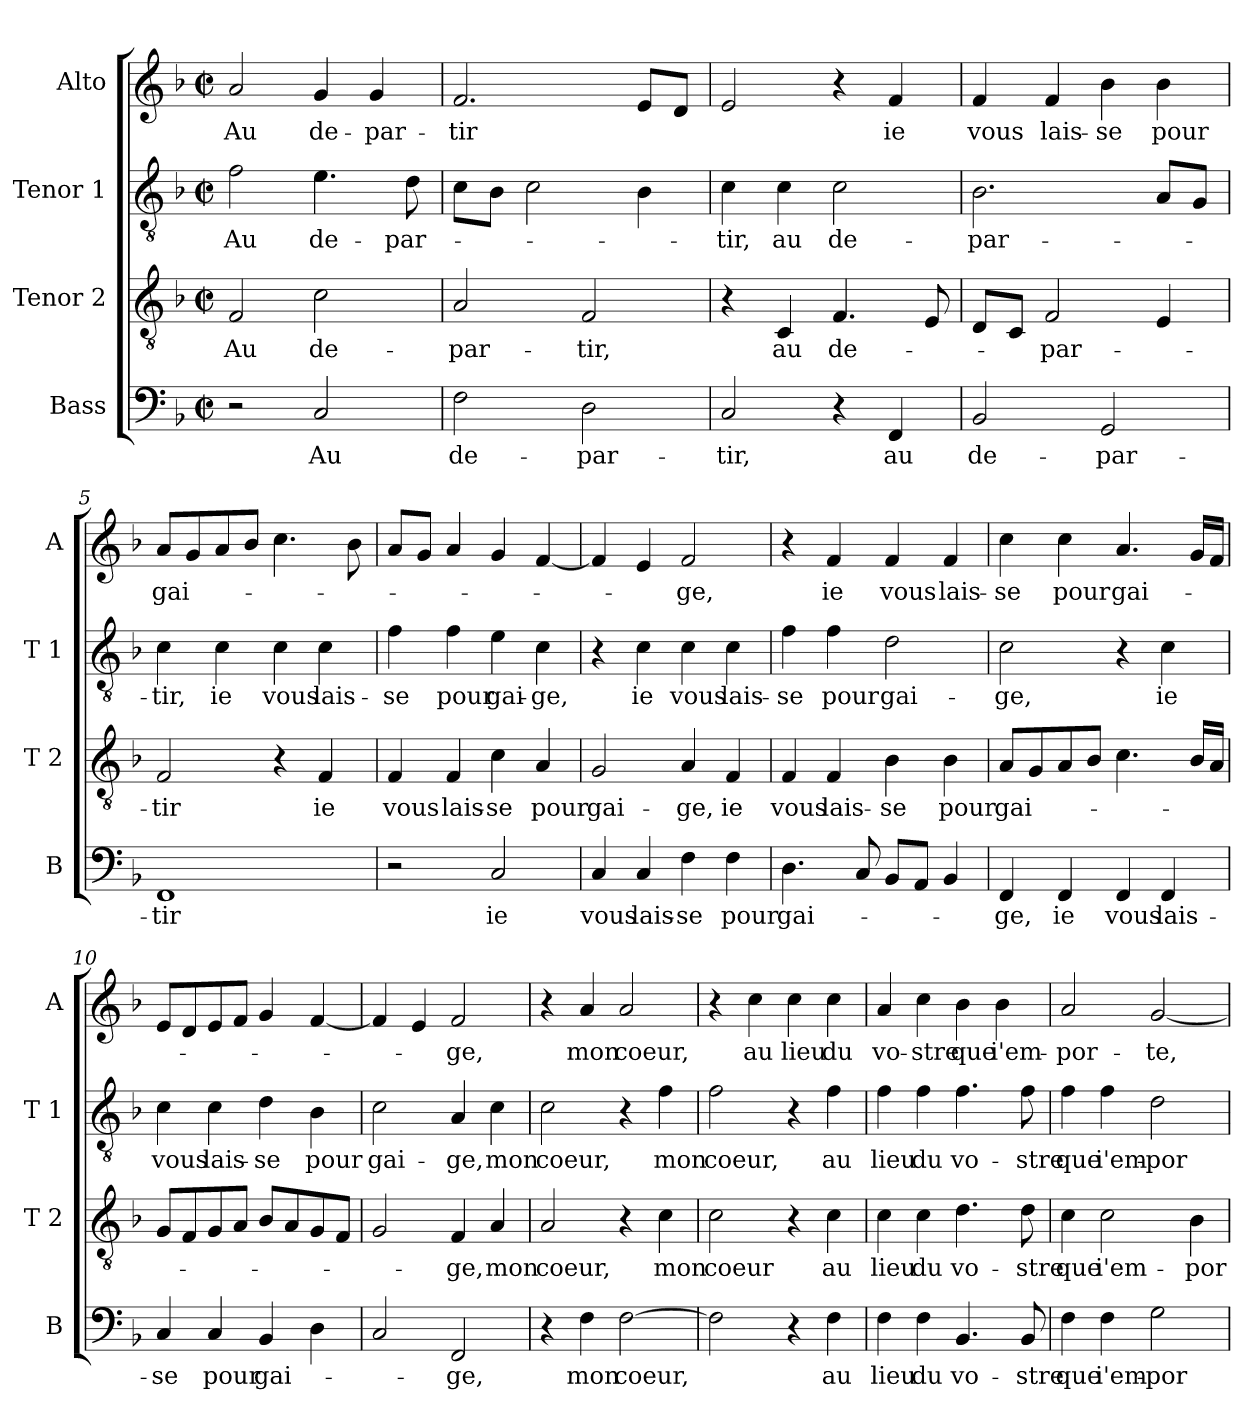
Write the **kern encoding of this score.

**kern	**text	**kern	**text	**kern	**text	**kern	**text
*part4	*part4	*part3	*part3	*part2	*part2	*part1	*part1
*staff4	*staff4	*staff3	*staff3	*staff2	*staff2	*staff1	*staff1
*I"Bass	*	*I"Tenor 2	*	*I"Tenor 1	*	*I"Alto	*
*I'B	*	*I'T 2	*	*I'T 1	*	*I'A	*
*clefF4	*	*clefGv2	*	*clefGv2	*	*clefG2	*
*k[b-]	*	*k[b-]	*	*k[b-]	*	*k[b-]	*
*F:	*	*F:	*	*F:	*	*F:	*
*M2/2	*	*M2/2	*	*M2/2	*	*M2/2	*
*met(c|)	*	*met(c|)	*	*met(c|)	*	*met(c|)	*
=1	=1	=1	=1	=1	=1	=1	=1
!	!	!	!LO:LY:b	!	!LO:LY:b	!	!LO:LY:b
2r	.	2F/	Au	2f\	Au	2a/	Au
!	!LO:LY:b	!	!LO:LY:b	!	!LO:LY:b	!	!LO:LY:b
2C/	Au	2c\	de-	4.e\	de-	4g/	de-
!	!	!	!	!	!	!	!LO:LY:b
.	.	.	.	.	.	4g/	-par-
!	!	!	!	!	!LO:LY:b	!	!
.	.	.	.	8d\	-par-	.	.
=2	=2	=2	=2	=2	=2	=2	=2
!	!LO:LY:b	!	!LO:LY:b	!	!	!	!LO:LY:b
2F\	de-	2A/	-par-	8c\L	.	2.f/	-tir
.	.	.	.	8B-\J	.	.	.
.	.	.	.	2c\	.	.	.
!	!LO:LY:b	!	!LO:LY:b	!	!	!	!
2D\	-par-	2F/	-tir,	.	.	.	.
.	.	.	.	4B-\	.	8e/L	.
.	.	.	.	.	.	8d/J	.
=3	=3	=3	=3	=3	=3	=3	=3
!	!LO:LY:b	!	!	!	!LO:LY:b	!	!
2C/	-tir,	4r	.	4c\	-tir,	2e/	.
!	!	!	!LO:LY:b	!	!LO:LY:b	!	!
.	.	4C/	au	4c\	au	.	.
!	!	!	!LO:LY:b	!	!LO:LY:b	!	!
4r	.	4.F/	de-	2c\	de-	4r	.
!	!LO:LY:b	!	!	!	!	!	!LO:LY:b
4FF/	au	.	.	.	.	4f/	ie
.	.	8E/	.	.	.	.	.
=4	=4	=4	=4	=4	=4	=4	=4
!	!LO:LY:b	!	!	!	!LO:LY:b	!	!LO:LY:b
2BB-/	de-	8D/L	.	2.B-\	-par-	4f/	vous
.	.	8C/J	.	.	.	.	.
!	!	!	!LO:LY:b	!	!	!	!LO:LY:b
.	.	2F/	-par-	.	.	4f/	lais-
!	!LO:LY:b	!	!	!	!	!	!LO:LY:b
2GG/	-par-	.	.	.	.	4b-\	-se
!	!	!	!	!	!	!	!LO:LY:b
.	.	4E/	.	8A/L	.	4b-\	pour
.	.	.	.	8G/J	.	.	.
=5	=5	=5	=5	=5	=5	=5	=5
!	!LO:LY:b	!	!LO:LY:b	!	!LO:LY:b	!	!LO:LY:b
1FF	-tir	2F/	-tir	4c\	-tir,	8a/L	gai-
.	.	.	.	.	.	8g/	.
!	!	!	!	!	!LO:LY:b	!	!
.	.	.	.	4c\	ie	8a/	.
.	.	.	.	.	.	8b-/J	.
!	!	!	!	!	!LO:LY:b	!	!
.	.	4r	.	4c\	vous	4.cc\	.
!	!	!	!LO:LY:b	!	!LO:LY:b	!	!
.	.	4F/	ie	4c\	lais-	.	.
.	.	.	.	.	.	8b-\	.
!!LO:LB:g=z
=6	=6	=6	=6	=6	=6	=6	=6
!	!	!	!LO:LY:b	!	!LO:LY:b	!	!
2r	.	4F/	vous	4f\	-se	8a/L	.
.	.	.	.	.	.	8g/J	.
!	!	!	!LO:LY:b	!	!LO:LY:b	!	!
.	.	4F/	lais-	4f\	pour	4a/	.
!	!LO:LY:b	!	!LO:LY:b	!	!LO:LY:b	!	!
2C/	ie	4c\	-se	4e\	gai-	4g/	.
!	!	!	!LO:LY:b	!	!LO:LY:b	!	!
.	.	4A/	pour	4c\	-ge,	[4f/	.
=7	=7	=7	=7	=7	=7	=7	=7
!	!LO:LY:b	!	!LO:LY:b	!	!	!	!
4C/	vous	2G/	gai-	4r	.	4f/]	.
!	!LO:LY:b	!	!	!	!LO:LY:b	!	!
4C/	lais-	.	.	4c\	ie	4e/	.
!	!LO:LY:b	!	!LO:LY:b	!	!LO:LY:b	!	!LO:LY:b
4F\	-se	4A/	-ge,	4c\	vous	2f/	-ge,
!	!LO:LY:b	!	!LO:LY:b	!	!LO:LY:b	!	!
4F\	pour	4F/	ie	4c\	lais-	.	.
=8	=8	=8	=8	=8	=8	=8	=8
!	!LO:LY:b	!	!LO:LY:b	!	!LO:LY:b	!	!
4.D\	gai-	4F/	vous	4f\	-se	4r	.
!	!	!	!LO:LY:b	!	!LO:LY:b	!	!LO:LY:b
.	.	4F/	lais-	4f\	pour	4f/	ie
8C/	.	.	.	.	.	.	.
!	!	!	!LO:LY:b	!	!LO:LY:b	!	!LO:LY:b
8BB-/L	.	4B-\	-se	2d\	gai-	4f/	vous
8AA/J	.	.	.	.	.	.	.
!	!	!	!LO:LY:b	!	!	!	!LO:LY:b
4BB-/	.	4B-\	pour	.	.	4f/	lais-
=9	=9	=9	=9	=9	=9	=9	=9
!	!LO:LY:b	!	!LO:LY:b	!	!LO:LY:b	!	!LO:LY:b
4FF/	-ge,	8A/L	gai-	2c\	-ge,	4cc\	-se
.	.	8G/	.	.	.	.	.
!	!LO:LY:b	!	!	!	!	!	!LO:LY:b
4FF/	ie	8A/	.	.	.	4cc\	pour
.	.	8B-/J	.	.	.	.	.
!	!LO:LY:b	!	!	!	!	!	!LO:LY:b
4FF/	vous	4.c\	.	4r	.	4.a/	gai-
!	!LO:LY:b	!	!	!	!LO:LY:b	!	!
4FF/	lais-	.	.	4c\	ie	.	.
.	.	16B-/LL	.	.	.	16g/LL	.
.	.	16A/JJ	.	.	.	16f/JJ	.
=10	=10	=10	=10	=10	=10	=10	=10
!	!LO:LY:b	!	!	!	!LO:LY:b	!	!
4C/	-se	8G/L	.	4c\	vous	8e/L	.
.	.	8F/	.	.	.	8d/	.
!	!LO:LY:b	!	!	!	!LO:LY:b	!	!
4C/	pour	8G/	.	4c\	lais-	8e/	.
.	.	8A/J	.	.	.	8f/J	.
!	!LO:LY:b	!	!	!	!LO:LY:b	!	!
4BB-/	gai-	8B-/L	.	4d\	-se	4g/	.
.	.	8A/	.	.	.	.	.
!	!	!	!	!	!LO:LY:b	!	!
4D\	.	8G/	.	4B-\	pour	[4f/	.
.	.	8F/J	.	.	.	.	.
!!LO:PB:g=z
=11	=11	=11	=11	=11	=11	=11	=11
!	!	!	!	!	!LO:LY:b	!	!
2C/	.	2G/	.	2c\	gai-	4f/]	.
.	.	.	.	.	.	4e/	.
!	!LO:LY:b	!	!LO:LY:b	!	!LO:LY:b	!	!LO:LY:b
2FF/	-ge,	4F/	-ge,	4A/	-ge,	2f/	-ge,
!	!	!	!LO:LY:b	!	!LO:LY:b	!	!
.	.	4A/	mon	4c\	mon	.	.
=12	=12	=12	=12	=12	=12	=12	=12
!	!	!	!LO:LY:b	!	!LO:LY:b	!	!
4r	.	2A/	coeur,	2c\	coeur,	4r	.
!	!LO:LY:b	!	!	!	!	!	!LO:LY:b
4F\	mon	.	.	.	.	4a/	mon
!	!LO:LY:b	!	!	!	!	!	!LO:LY:b
[2F\	coeur,	4r	.	4r	.	2a/	coeur,
!	!	!	!LO:LY:b	!	!LO:LY:b	!	!
.	.	4c\	mon	4f\	mon	.	.
=13	=13	=13	=13	=13	=13	=13	=13
!	!	!	!LO:LY:b	!	!LO:LY:b	!	!
2F\]	.	2c\	coeur	2f\	coeur,	4r	.
!	!	!	!	!	!	!	!LO:LY:b
.	.	.	.	.	.	4cc\	au
!	!	!	!	!	!	!	!LO:LY:b
4r	.	4r	.	4r	.	4cc\	lieu
!	!LO:LY:b	!	!LO:LY:b	!	!LO:LY:b	!	!LO:LY:b
4F\	au	4c\	au	4f\	au	4cc\	du
=14	=14	=14	=14	=14	=14	=14	=14
!	!LO:LY:b	!	!LO:LY:b	!	!LO:LY:b	!	!LO:LY:b
4F\	lieu	4c\	lieu	4f\	lieu	4a/	vo-
!	!LO:LY:b	!	!LO:LY:b	!	!LO:LY:b	!	!LO:LY:b
4F\	du	4c\	du	4f\	du	4cc\	-stre
!	!LO:LY:b	!	!LO:LY:b	!	!LO:LY:b	!	!LO:LY:b
4.BB-/	vo-	4.d\	vo-	4.f\	vo-	4b-\	que
!	!	!	!	!	!	!	!LO:LY:b
.	.	.	.	.	.	4b-\	i'em-
!	!LO:LY:b	!	!LO:LY:b	!	!LO:LY:b	!	!
8BB-/	-stre	8d\	-stre	8f\	-stre	.	.
=15	=15	=15	=15	=15	=15	=15	=15
!	!LO:LY:b	!	!LO:LY:b	!	!LO:LY:b	!	!LO:LY:b
4F\	que	4c\	que	4f\	que	2a/	-por-
!	!LO:LY:b	!	!LO:LY:b	!	!LO:LY:b	!	!
4F\	i'em-	2c\	i'em-	4f\	i'em-	.	.
!	!LO:LY:b	!	!	!	!LO:LY:b	!	!LO:LY:b
2G\	-por-	.	.	2d\	-por-	[2g/	-te,
!	!	!	!LO:LY:b	!	!	!	!
.	.	4B-\	-por-	.	.	.	.
=	=	=	=	=	=	=	=
*-	*-	*-	*-	*-	*-	*-	*-
